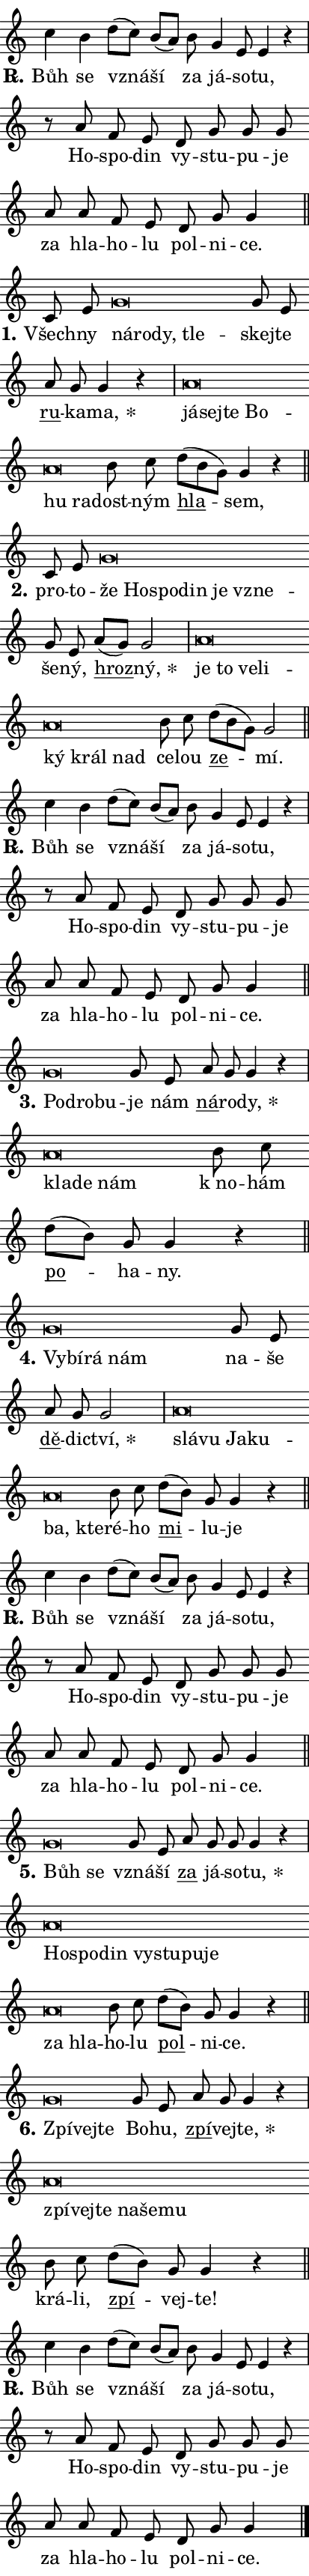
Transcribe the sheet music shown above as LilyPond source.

\version "2.24.0"
\header { tagline = "" }
\paper {
  indent = 0\cm
  top-margin = 0\cm
  right-margin = 0\cm
  bottom-margin = 0\cm
  left-margin = 0\cm
  paper-width = 7\cm
  page-breaking = #ly:one-page-breaking
  system-system-spacing.basic-distance = #11
  score-system-spacing.basic-distance = #11
  ragged-last = ##f
}


%% Author: Thomas Morley
%% https://lists.gnu.org/archive/html/lilypond-user/2020-05/msg00002.html
#(define (line-position grob)
"Returns position of @var[grob} in current system:
   @code{'start}, if at first time-step
   @code{'end}, if at last time-step
   @code{'middle} otherwise
"
  (let* ((col (ly:item-get-column grob))
         (ln (ly:grob-object col 'left-neighbor))
         (rn (ly:grob-object col 'right-neighbor))
         (col-to-check-left (if (ly:grob? ln) ln col))
         (col-to-check-right (if (ly:grob? rn) rn col))
         (break-dir-left
           (and
             (ly:grob-property col-to-check-left 'non-musical #f)
             (ly:item-break-dir col-to-check-left)))
         (break-dir-right
           (and
             (ly:grob-property col-to-check-right 'non-musical #f)
             (ly:item-break-dir col-to-check-right))))
        (cond ((eqv? 1 break-dir-left) 'start)
              ((eqv? -1 break-dir-right) 'end)
              (else 'middle))))

#(define (tranparent-at-line-position vctor)
  (lambda (grob)
  "Relying on @code{line-position} select the relevant enry from @var{vctor}.
Used to determine transparency,"
    (case (line-position grob)
      ((end) (not (vector-ref vctor 0)))
      ((middle) (not (vector-ref vctor 1)))
      ((start) (not (vector-ref vctor 2))))))

noteHeadBreakVisibility =
#(define-music-function (break-visibility)(vector?)
"Makes @code{NoteHead}s transparent relying on @var{break-visibility}"
#{
  \override NoteHead.transparent =
    #(tranparent-at-line-position break-visibility)
#})

#(define delete-ledgers-for-transparent-note-heads
  (lambda (grob)
    "Reads whether a @code{NoteHead} is transparent.
If so this @code{NoteHead} is removed from @code{'note-heads} from
@var{grob}, which is supposed to be @code{LedgerLineSpanner}.
As a result ledgers are not printed for this @code{NoteHead}"
    (let* ((nhds-array (ly:grob-object grob 'note-heads))
           (nhds-list
             (if (ly:grob-array? nhds-array)
                 (ly:grob-array->list nhds-array)
                 '()))
           ;; Relies on the transparent-property being done before
           ;; Staff.LedgerLineSpanner.after-line-breaking is executed.
           ;; This is fragile ...
           (to-keep
             (remove
               (lambda (nhd)
                 (ly:grob-property nhd 'transparent #f))
               nhds-list)))
      ;; TODO find a better method to iterate over grob-arrays, similiar
      ;; to filter/remove etc for lists
      ;; For now rebuilt from scratch
      (set! (ly:grob-object grob 'note-heads)  '())
      (for-each
        (lambda (nhd)
          (ly:pointer-group-interface::add-grob grob 'note-heads nhd))
        to-keep))))

hideNotes = {
  \noteHeadBreakVisibility #begin-of-line-visible
}
unHideNotes = {
  \noteHeadBreakVisibility #all-visible
}

% work-around for resetting accidentals
% https://lilypond.org/doc/v2.23/Documentation/notation/displaying-rhythms#unmetered-music
cadenzaMeasure = {
  \cadenzaOff
  \partial 1024 s1024
  \cadenzaOn
}

#(define-markup-command (accent layout props text) (markup?)
  "Underline accented syllable"
  (interpret-markup layout props
    #{\markup \override #'(offset . 4.3) \underline { #text }#}))

responsum = \markup \concat {
  "R" \hspace #-1.05 \path #0.1 #'((moveto 0 0.07) (lineto 0.9 0.8)) \hspace #0.05 "."
}

\layout {
    \context {
        \Staff
        \remove "Time_signature_engraver"
        \override LedgerLineSpanner.after-line-breaking = #delete-ledgers-for-transparent-note-heads
    }
    \context {
        \Voice {
            \override NoteHead.output-attributes = #'((class . "notehead"))
            \override Hairpin.height = #0.55
        }
    }
    \context {
        \Lyrics {
            \override StanzaNumber.output-attributes = #'((class . "stanzanumber"))
            \override LyricSpace.minimum-distance = #0.9
            \override LyricText.font-name = #"TeX Gyre Schola"
            \override LyricText.font-size = 1
            \override StanzaNumber.font-name = #"TeX Gyre Schola Bold"
            \override StanzaNumber.font-size = 1
        }
    }
}

% magnetic-lyrics.ily
%
%   written by
%     Jean Abou Samra <jean@abou-samra.fr>
%     Werner Lemberg <wl@gnu.org>
%
%   adapted by
%     Jiri Hon <jiri.hon@gmail.com>
%
% Version 2022-Apr-15

% https://www.mail-archive.com/lilypond-user@gnu.org/msg149350.html

#(define (Left_hyphen_pointer_engraver context)
   "Collect syllable-hyphen-syllable occurrences in lyrics and store
them in properties.  This engraver only looks to the left.  For
example, if the lyrics input is @code{foo -- bar}, it does the
following.

@itemize @bullet
@item
Set the @code{text} property of the @code{LyricHyphen} grob between
@q{foo} and @q{bar} to @code{foo}.

@item
Set the @code{left-hyphen} property of the @code{LyricText} grob with
text @q{foo} to the @code{LyricHyphen} grob between @q{foo} and
@q{bar}.
@end itemize

Use this auxiliary engraver in combination with the
@code{lyric-@/text::@/apply-@/magnetic-@/offset!} hook."
   (let ((hyphen #f)
         (text #f))
     (make-engraver
      (acknowledgers
       ((lyric-syllable-interface engraver grob source-engraver)
        (set! text grob)))
      (end-acknowledgers
       ((lyric-hyphen-interface engraver grob source-engraver)
        ;(when (not (grob::has-interface grob 'lyric-space-interface))
          (set! hyphen grob)));)
      ((stop-translation-timestep engraver)
       (when (and text hyphen)
         (ly:grob-set-object! text 'left-hyphen hyphen))
       (set! text #f)
       (set! hyphen #f)))))

#(define (lyric-text::apply-magnetic-offset! grob)
   "If the space between two syllables is less than the value in
property @code{LyricText@/.details@/.squash-threshold}, move the right
syllable to the left so that it gets concatenated with the left
syllable.

Use this function as a hook for
@code{LyricText@/.after-@/line-@/breaking} if the
@code{Left_@/hyphen_@/pointer_@/engraver} is active."
   (let ((hyphen (ly:grob-object grob 'left-hyphen #f)))
     (when hyphen
       (let ((left-text (ly:spanner-bound hyphen LEFT)))
         (when (grob::has-interface left-text 'lyric-syllable-interface)
           (let* ((common (ly:grob-common-refpoint grob left-text X))
                  (this-x-ext (ly:grob-extent grob common X))
                  (left-x-ext
                   (begin
                     ;; Trigger magnetism for left-text.
                     (ly:grob-property left-text 'after-line-breaking)
                     (ly:grob-extent left-text common X)))
                  ;; `delta` is the gap width between two syllables.
                  (delta (- (interval-start this-x-ext)
                            (interval-end left-x-ext)))
                  (details (ly:grob-property grob 'details))
                  (threshold (assoc-get 'squash-threshold details 0.2)))
             (when (< delta threshold)
               (let* (;; We have to manipulate the input text so that
                      ;; ligatures crossing syllable boundaries are not
                      ;; disabled.  For languages based on the Latin
                      ;; script this is essentially a beautification.
                      ;; However, for non-Western scripts it can be a
                      ;; necessity.
                      (lt (ly:grob-property left-text 'text))
                      (rt (ly:grob-property grob 'text))
                      (is-space (grob::has-interface hyphen 'lyric-space-interface))
                      (space (if is-space " " ""))
                      (space-markup (grob-interpret-markup grob " "))
                      (space-size (interval-length (ly:stencil-extent space-markup X)))
                      (extra-delta (if is-space space-size 0))
                      ;; Append new syllable.
                      (ltrt-space (if (and (string? lt) (string? rt))
                                (string-append lt space rt)
                                (make-concat-markup (list lt space rt))))
                      ;; Right-align `ltrt` to the right side.
                      (ltrt-space-markup (grob-interpret-markup
                               grob
                               (make-translate-markup
                                (cons (interval-length this-x-ext) 0)
                                (make-right-align-markup ltrt-space)))))
                 (begin
                   ;; Don't print `left-text`.
                   (ly:grob-set-property! left-text 'stencil #f)
                   ;; Set text and stencil (which holds all collected
                   ;; syllables so far) and shift it to the left.
                   (ly:grob-set-property! grob 'text ltrt-space)
                   (ly:grob-set-property! grob 'stencil ltrt-space-markup)
                   (ly:grob-translate-axis! grob (- (- delta extra-delta)) X))))))))))


#(define (lyric-hyphen::displace-bounds-first grob)
   ;; Make very sure this callback isn't triggered too early.
   (let ((left (ly:spanner-bound grob LEFT))
         (right (ly:spanner-bound grob RIGHT)))
     (ly:grob-property left 'after-line-breaking)
     (ly:grob-property right 'after-line-breaking)
     (ly:lyric-hyphen::print grob)))

squashThreshold = #0.4

\layout {
  \context {
    \Lyrics
    \consists #Left_hyphen_pointer_engraver
    \override LyricText.after-line-breaking =
      #lyric-text::apply-magnetic-offset!
    \override LyricHyphen.stencil = #lyric-hyphen::displace-bounds-first
    \override LyricText.details.squash-threshold = \squashThreshold
    \override LyricHyphen.minimum-distance = 0
    \override LyricHyphen.minimum-length = \squashThreshold
  }
}

squash = \override LyricText.details.squash-threshold = 9999
unSquash = \override LyricText.details.squash-threshold = \squashThreshold

left = \override LyricText.self-alignment-X = #LEFT
unLeft = \revert LyricText.self-alignment-X

starOffset = #(lambda (grob) 
                (let ((x_offset (ly:self-alignment-interface::aligned-on-x-parent grob)))
                  (if (= x_offset 0) 0 (+ x_offset 1.2))))

star = #(define-music-function (syllable)(string?)
"Append star separator at the end of a syllable"
#{
  \once \override LyricText.X-offset = #starOffset
  \lyricmode { \markup {
    #syllable
    \override #'((font-name . "TeX Gyre Schola Bold")) \hspace #0.2 \lower #0.65 \larger "*"
  } }
#})

starAccent = #(define-music-function (syllable)(string?)
"Append star separator at the end of a syllable and make accent"
#{
  \once \override LyricText.X-offset = #starOffset
  \lyricmode { \markup {
    \accent #syllable
    \override #'((font-name . "TeX Gyre Schola Bold")) \hspace #0.2 \lower #0.65 \larger "*"
  } }
#})

breath = #(define-music-function (syllable)(string?)
"Append breathing indicator at the end of a syllable"
#{
  \lyricmode { \markup { #syllable "+" } }
#})

optionalBreath = #(define-music-function (syllable)(string?)
"Append optional breathing indicator at the end of a syllable"
#{
  \lyricmode { \markup { #syllable "(+)" } }
#})


\score {
    <<
        \new Voice = "melody" { \cadenzaOn \key c \major \relative { c''4 b d8[( c)] b[( a)] \bar "" b g4 e8 e4 r \cadenzaMeasure \bar "|" r8 a f e \bar "" d g g g \bar "" a a f e d g g4 \cadenzaMeasure \bar "||" \break } }
        \new Lyrics \lyricsto "melody" { \lyricmode { \set stanza = \responsum
Bůh se vzná -- ší za já -- so -- tu, Ho -- spo -- din vy -- stu -- pu -- je za hla -- ho -- lu pol -- ni -- ce. } }
    >>
    \layout {}
}

\score {
    <<
        \new Voice = "melody" { \cadenzaOn \key c \major \relative { c'8 e g\breve*1/16 \hideNotes \breve*1/16 \bar "" \breve*1/16 \breve*1/16 \bar "" \unHideNotes g8 e \bar "" a g g4 r \cadenzaMeasure \bar "|" a\breve*1/16 \hideNotes \breve*1/16 \bar "" \breve*1/16 \bar "" \breve*1/16 \bar "" \breve*1/16 \breve*1/16 \bar "" \unHideNotes b8 c \bar "" d[( b g)] g4 r \cadenzaMeasure \bar "||" \break } }
        \new Lyrics \lyricsto "melody" { \lyricmode { \set stanza = "1."
Všech -- ny \left ná -- \squash ro -- dy, tle -- \unLeft \unSquash skej -- te \markup \accent ru -- ka -- \star ma, \left já -- \squash sej -- te Bo -- hu ra -- \unLeft \unSquash dost -- ným \markup \accent hla -- sem, } }
    >>
    \layout {}
}

\score {
    <<
        \new Voice = "melody" { \cadenzaOn \key c \major \relative { c'8 e g\breve*1/16 \hideNotes \breve*1/16 \bar "" \breve*1/16 \bar "" \breve*1/16 \bar "" \breve*1/16 \breve*1/16 \bar "" \unHideNotes g8 e \bar "" a[( g)] g2 \cadenzaMeasure \bar "|" a\breve*1/16 \hideNotes \breve*1/16 \bar "" \breve*1/16 \bar "" \breve*1/16 \bar "" \breve*1/16 \bar "" \breve*1/16 \breve*1/16 \bar "" \unHideNotes b8 c \bar "" d[( b g)] g2 \cadenzaMeasure \bar "||" \break } }
        \new Lyrics \lyricsto "melody" { \lyricmode { \set stanza = "2."
pro -- to -- \left že \squash Ho -- spo -- din je vzne -- \unLeft \unSquash še -- ný, \markup \accent hroz -- \star ný, \left je \squash to ve -- li -- ký král nad \unLeft \unSquash ce -- lou \markup \accent ze -- mí. } }
    >>
    \layout {}
}

\score {
    <<
        \new Voice = "melody" { \cadenzaOn \key c \major \relative { c''4 b d8[( c)] b[( a)] \bar "" b g4 e8 e4 r \cadenzaMeasure \bar "|" r8 a f e \bar "" d g g g \bar "" a a f e d g g4 \cadenzaMeasure \bar "||" \break } }
        \new Lyrics \lyricsto "melody" { \lyricmode { \set stanza = \responsum
Bůh se vzná -- ší za já -- so -- tu, Ho -- spo -- din vy -- stu -- pu -- je za hla -- ho -- lu pol -- ni -- ce. } }
    >>
    \layout {}
}

\score {
    <<
        \new Voice = "melody" { \cadenzaOn \key c \major \relative { g'\breve*1/16 \hideNotes \breve*1/16 \breve*1/16 \bar "" \unHideNotes g8 e \bar "" a g g4 r \cadenzaMeasure \bar "|" a\breve*1/16 \hideNotes \breve*1/16 \breve*1/16 \bar "" \unHideNotes b8 c \bar "" d[( b)] g g4 r \cadenzaMeasure \bar "||" \break } }
        \new Lyrics \lyricsto "melody" { \lyricmode { \set stanza = "3."
\left Po -- \squash dro -- bu -- \unLeft \unSquash je nám \markup \accent ná -- ro -- \star dy, \left kla -- \squash de nám \unLeft \unSquash "k no" -- hám \markup \accent po -- ha -- ny. } }
    >>
    \layout {}
}

\score {
    <<
        \new Voice = "melody" { \cadenzaOn \key c \major \relative { g'\breve*1/16 \hideNotes \breve*1/16 \bar "" \breve*1/16 \breve*1/16 \bar "" \unHideNotes g8 e \bar "" a g g2 \cadenzaMeasure \bar "|" a\breve*1/16 \hideNotes \breve*1/16 \bar "" \breve*1/16 \bar "" \breve*1/16 \bar "" \breve*1/16 \breve*1/16 \bar "" \unHideNotes b8 c \bar "" d[( b)] g g4 r \cadenzaMeasure \bar "||" \break } }
        \new Lyrics \lyricsto "melody" { \lyricmode { \set stanza = "4."
\left Vy -- \squash bí -- rá nám \unLeft \unSquash na -- še \markup \accent dě -- dic -- \star tví, \left slá -- \squash vu Ja -- ku -- ba, kte -- \unLeft \unSquash ré -- ho \markup \accent mi -- lu -- je } }
    >>
    \layout {}
}

\score {
    <<
        \new Voice = "melody" { \cadenzaOn \key c \major \relative { c''4 b d8[( c)] b[( a)] \bar "" b g4 e8 e4 r \cadenzaMeasure \bar "|" r8 a f e \bar "" d g g g \bar "" a a f e d g g4 \cadenzaMeasure \bar "||" \break } }
        \new Lyrics \lyricsto "melody" { \lyricmode { \set stanza = \responsum
Bůh se vzná -- ší za já -- so -- tu, Ho -- spo -- din vy -- stu -- pu -- je za hla -- ho -- lu pol -- ni -- ce. } }
    >>
    \layout {}
}

\score {
    <<
        \new Voice = "melody" { \cadenzaOn \key c \major \relative { g'\breve*1/16 \hideNotes \breve*1/16 \bar "" \unHideNotes g8 e \bar "" a g g g4 r \cadenzaMeasure \bar "|" a\breve*1/16 \hideNotes \breve*1/16 \bar "" \breve*1/16 \bar "" \breve*1/16 \bar "" \breve*1/16 \bar "" \breve*1/16 \bar "" \breve*1/16 \bar "" \breve*1/16 \breve*1/16 \bar "" \unHideNotes b8 c \bar "" d[( b)] g g4 r \cadenzaMeasure \bar "||" \break } }
        \new Lyrics \lyricsto "melody" { \lyricmode { \set stanza = "5."
\left Bůh \squash se \unLeft \unSquash vzná -- ší \markup \accent za já -- so -- \star tu, \left Ho -- \squash spo -- din vy -- stu -- pu -- je za hla -- \unLeft \unSquash ho -- lu \markup \accent pol -- ni -- ce. } }
    >>
    \layout {}
}

\score {
    <<
        \new Voice = "melody" { \cadenzaOn \key c \major \relative { g'\breve*1/16 \hideNotes \breve*1/16 \breve*1/16 \bar "" \unHideNotes g8 e \bar "" a g g4 r \cadenzaMeasure \bar "|" a\breve*1/16 \hideNotes \breve*1/16 \bar "" \breve*1/16 \bar "" \breve*1/16 \bar "" \breve*1/16 \breve*1/16 \bar "" \unHideNotes b8 c \bar "" d[( b)] g g4 r \cadenzaMeasure \bar "||" \break } }
        \new Lyrics \lyricsto "melody" { \lyricmode { \set stanza = "6."
\left Zpí -- \squash vej -- te \unLeft \unSquash Bo -- hu, \markup \accent zpí -- vej -- \star te, \left zpí -- \squash vej -- te na -- še -- mu \unLeft \unSquash krá -- li, \markup \accent zpí -- vej -- te! } }
    >>
    \layout {}
}

\score {
    <<
        \new Voice = "melody" { \cadenzaOn \key c \major \relative { c''4 b d8[( c)] b[( a)] \bar "" b g4 e8 e4 r \cadenzaMeasure \bar "|" r8 a f e \bar "" d g g g \bar "" a a f e d g g4 \cadenzaMeasure \bar "||" \break } \bar "|." }
        \new Lyrics \lyricsto "melody" { \lyricmode { \set stanza = \responsum
Bůh se vzná -- ší za já -- so -- tu, Ho -- spo -- din vy -- stu -- pu -- je za hla -- ho -- lu pol -- ni -- ce. } }
    >>
    \layout {}
}
